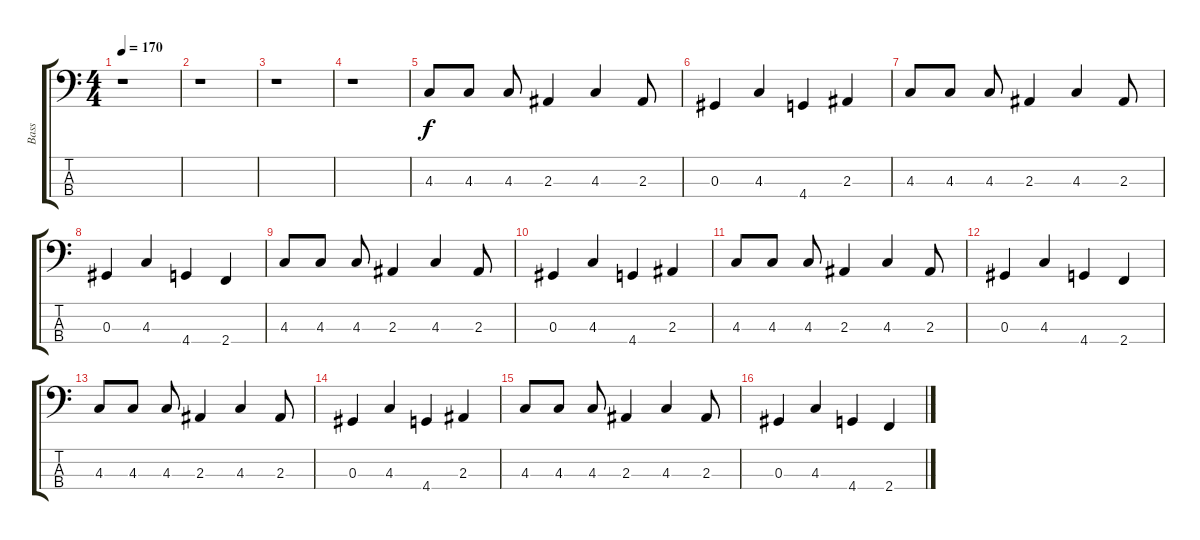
\track ("Bass" "Bass") {instrument acousticbass}
\staff {score tabs}
\tuning (Gb2 Db2 Ab1 Eb1) {hide}
\ts (4 4)
\tempo 170
\clef f4
\ks c
r.1{dy f} |
r.1 |
r.1 |
r.1 |
4.3.8 4.3.8 4.3.8 2.3.4 4.3.4 2.3.8 |
0.3.4 4.3.4 4.4.4 2.3.4 |
4.3.8 4.3.8 4.3.8 2.3.4 4.3.4 2.3.8 |
0.3.4 4.3.4 4.4.4 2.4.4 |
4.3.8 4.3.8 4.3.8 2.3.4 4.3.4 2.3.8 |
0.3.4 4.3.4 4.4.4 2.3.4 |
4.3.8 4.3.8 4.3.8 2.3.4 4.3.4 2.3.8 |
0.3.4 4.3.4 4.4.4 2.4.4 |
4.3.8 4.3.8 4.3.8 2.3.4 4.3.4 2.3.8 |
0.3.4 4.3.4 4.4.4 2.3.4 |
4.3.8 4.3.8 4.3.8 2.3.4 4.3.4 2.3.8 |
0.3.4 4.3.4 4.4.4 2.4.4
